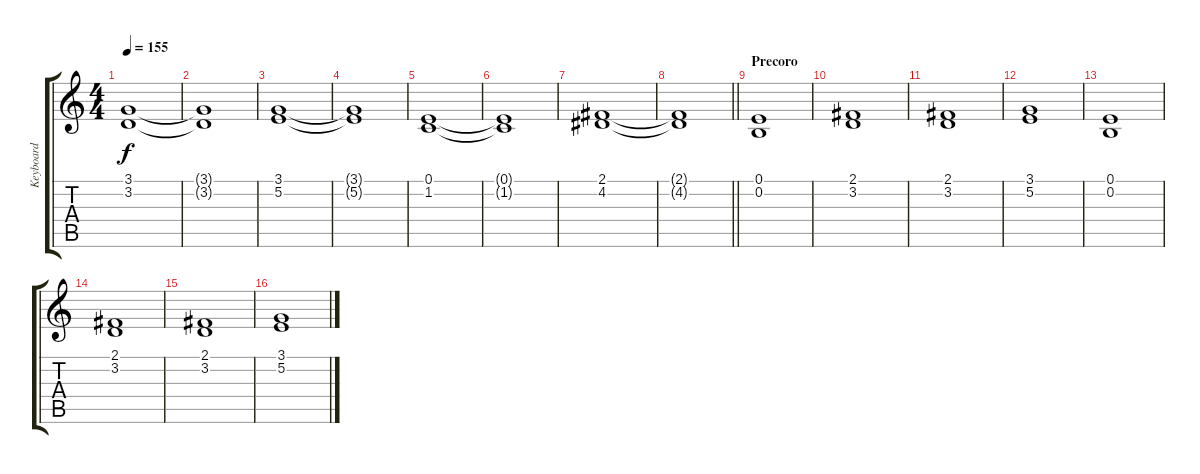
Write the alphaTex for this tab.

\track ("Keyboard" "Keyboard") {instrument stringensemble1}
\staff {score tabs}
\tuning (E4 B3 G3 D3 A2 E2) {hide}
\ts (4 4)
\tempo 155
\clef g2
\ks c
(3.1 3.2).1{dy f} |
(3.1{t} 3.2{t}).1 |
(3.1 5.2).1 |
(3.1{t} 5.2{t}).1 |
(0.1 1.2).1 |
(0.1{t} 1.2{t}).1 |
(2.1 4.2).1 |
\barLineRight lightlight
(2.1{t} 4.2{t}).1 |
\section ("" "Precoro")
(0.1 0.2).1 |
(2.1 3.2).1 |
(2.1 3.2).1 |
(3.1 5.2).1 |
(0.1 0.2).1 |
(2.1 3.2).1 |
(2.1 3.2).1 |
(3.1 5.2).1
